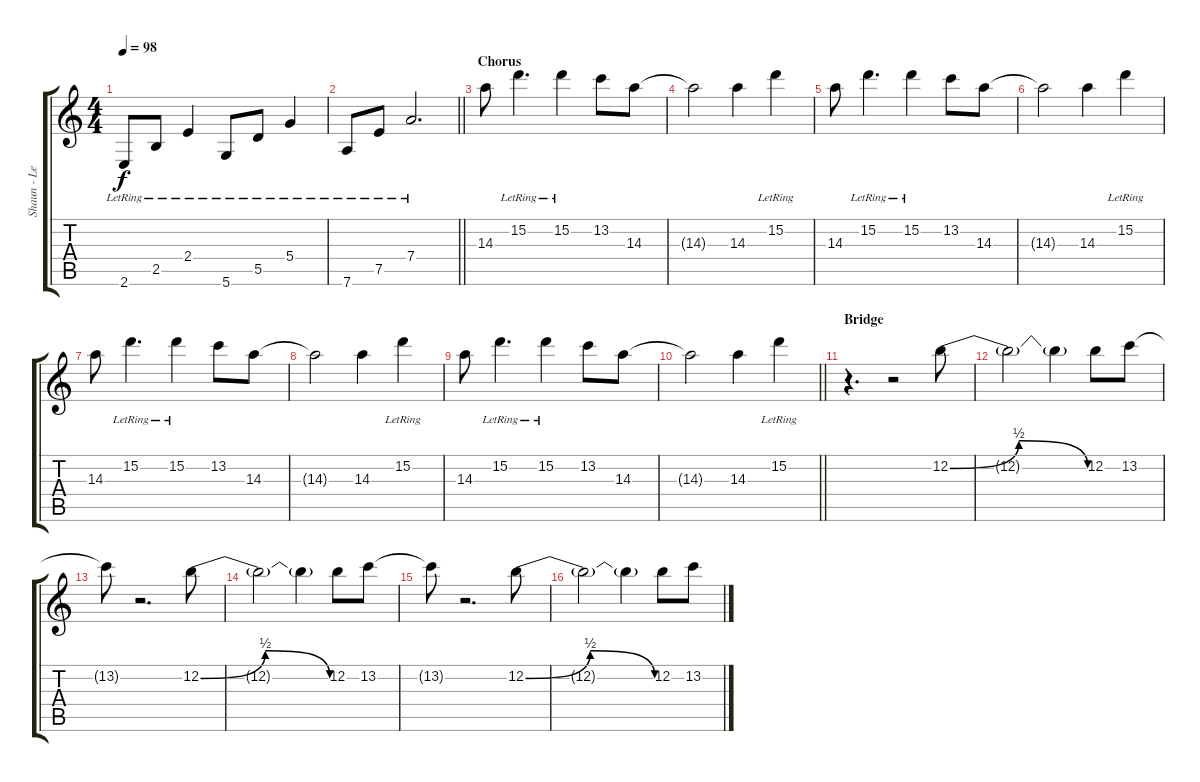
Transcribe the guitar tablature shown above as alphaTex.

\track ("Shaun - Lead" "Shaun - Le") {instrument distortionguitar}
\staff {score tabs}
\tuning (E4 B3 G3 D3 A2 D2) {hide}
\ts (4 4)
\tempo 98
\clef g2
\ks c
2.6{lr}.8{dy f} 2.5{lr}.8 2.4{lr}.4 5.6{lr}.8 5.5{lr}.8 5.4{lr}.4 |
\barLineRight lightlight
7.6{lr}.8 7.5{lr}.8 7.4{lr}.2{d} |
\section ("" "Chorus")
14.3.8{volume 11 instrument overdrivenguitar} 15.2{lr}.4{d} 15.2{lr}.4 13.2.8 14.3.8 |
14.3{t}.2 14.3.4 15.2{lr}.4 |
14.3.8 15.2{lr}.4{d} 15.2{lr}.4 13.2.8 14.3.8 |
14.3{t}.2 14.3.4 15.2{lr}.4 |
14.3.8 15.2{lr}.4{d} 15.2{lr}.4 13.2.8 14.3.8 |
14.3{t}.2 14.3.4 15.2{lr}.4 |
14.3.8 15.2{lr}.4{d} 15.2{lr}.4 13.2.8 14.3.8 |
\barLineRight lightlight
14.3{t}.2 14.3.4 15.2{lr}.4 |
\section ("" "Bridge")
r.4{d} r.2 12.2{be (bendrelease 0 0 15 2 30 2 60 0)}.8{volume 8} |
12.2{t}.2 12.2{t}.4 12.2.8 13.2.8 |
13.2{t}.8 r.2{d} 12.2{be (bendrelease 0 0 15 2 30 2 60 0)}.8 |
12.2{t}.2 12.2{t}.4 12.2.8 13.2.8 |
13.2{t}.8 r.2{d} 12.2{be (bendrelease 0 0 15 2 30 2 60 0)}.8 |
12.2{t}.2 12.2{t}.4 12.2.8 13.2.8
